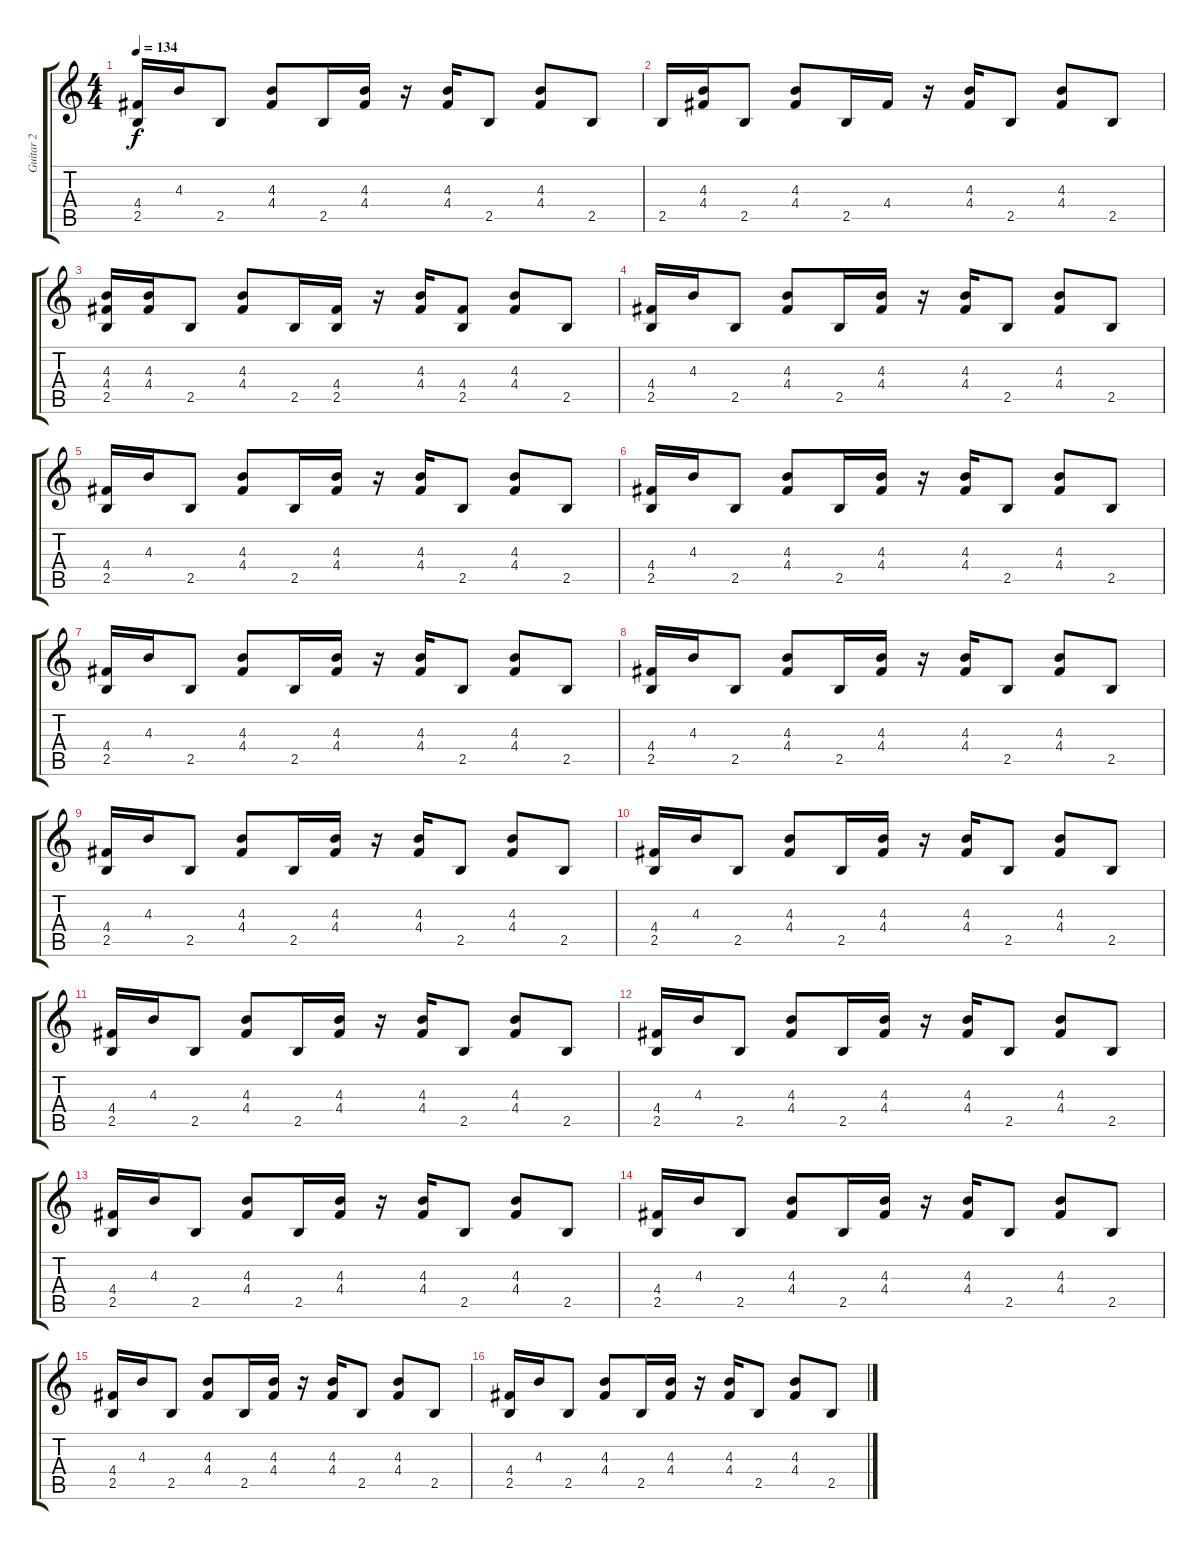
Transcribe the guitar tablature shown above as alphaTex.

\track ("Guitar 2" "Guitar 2") {instrument overdrivenguitar}
\staff {score tabs}
\tuning (E4 B3 G3 D3 A2 E2) {hide}
\ts (4 4)
\tempo 134
\clef g2
\ks c
(4.4 2.5).16{dy f} 4.3.16 2.5.8 (4.3 4.4).8 2.5.16 (4.3 4.4).16 r.16 (4.3 4.4).16 2.5.8 (4.3 4.4).8 2.5.8 |
2.5.16 (4.3 4.4).16 2.5.8 (4.3 4.4).8 2.5.16 4.4.16 r.16 (4.3 4.4).16 2.5.8 (4.3 4.4).8 2.5.8 |
(4.3 4.4 2.5).16 (4.3 4.4).16 2.5.8 (4.3 4.4).8 2.5.16 (4.4 2.5).16 r.16 (4.3 4.4).16 (4.4 2.5).8 (4.3 4.4).8 2.5.8 |
(4.4 2.5).16 4.3.16 2.5.8 (4.3 4.4).8 2.5.16 (4.3 4.4).16 r.16 (4.3 4.4).16 2.5.8 (4.3 4.4).8 2.5.8 |
(4.4 2.5).16 4.3.16 2.5.8 (4.3 4.4).8 2.5.16 (4.3 4.4).16 r.16 (4.3 4.4).16 2.5.8 (4.3 4.4).8 2.5.8 |
(4.4 2.5).16 4.3.16 2.5.8 (4.3 4.4).8 2.5.16 (4.3 4.4).16 r.16 (4.3 4.4).16 2.5.8 (4.3 4.4).8 2.5.8 |
(4.4 2.5).16 4.3.16 2.5.8 (4.3 4.4).8 2.5.16 (4.3 4.4).16 r.16 (4.3 4.4).16 2.5.8 (4.3 4.4).8 2.5.8 |
(4.4 2.5).16 4.3.16 2.5.8 (4.3 4.4).8 2.5.16 (4.3 4.4).16 r.16 (4.3 4.4).16 2.5.8 (4.3 4.4).8 2.5.8 |
(4.4 2.5).16 4.3.16 2.5.8 (4.3 4.4).8 2.5.16 (4.3 4.4).16 r.16 (4.3 4.4).16 2.5.8 (4.3 4.4).8 2.5.8 |
(4.4 2.5).16 4.3.16 2.5.8 (4.3 4.4).8 2.5.16 (4.3 4.4).16 r.16 (4.3 4.4).16 2.5.8 (4.3 4.4).8 2.5.8 |
(4.4 2.5).16 4.3.16 2.5.8 (4.3 4.4).8 2.5.16 (4.3 4.4).16 r.16 (4.3 4.4).16 2.5.8 (4.3 4.4).8 2.5.8 |
(4.4 2.5).16 4.3.16 2.5.8 (4.3 4.4).8 2.5.16 (4.3 4.4).16 r.16 (4.3 4.4).16 2.5.8 (4.3 4.4).8 2.5.8 |
(4.4 2.5).16 4.3.16 2.5.8 (4.3 4.4).8 2.5.16 (4.3 4.4).16 r.16 (4.3 4.4).16 2.5.8 (4.3 4.4).8 2.5.8 |
(4.4 2.5).16 4.3.16 2.5.8 (4.3 4.4).8 2.5.16 (4.3 4.4).16 r.16 (4.3 4.4).16 2.5.8 (4.3 4.4).8 2.5.8 |
(4.4 2.5).16 4.3.16 2.5.8 (4.3 4.4).8 2.5.16 (4.3 4.4).16 r.16 (4.3 4.4).16 2.5.8 (4.3 4.4).8 2.5.8 |
(4.4 2.5).16 4.3.16 2.5.8 (4.3 4.4).8 2.5.16 (4.3 4.4).16 r.16 (4.3 4.4).16 2.5.8 (4.3 4.4).8 2.5.8
